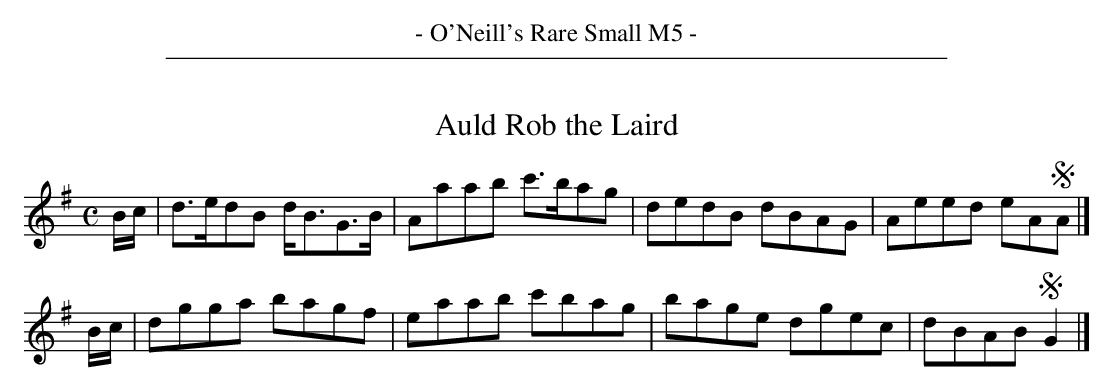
X:1
T: Auld Rob the Laird
M: C
L: 1/8
K: G
B/c/ | d>edB d<BG>B | Aaab c'>bag | dedB dBAG | Aeed eA!segno!A |]
B/c/ | dgga bagf | eaab c'bag | bage dgec | dBAB !segno!G2 |]
